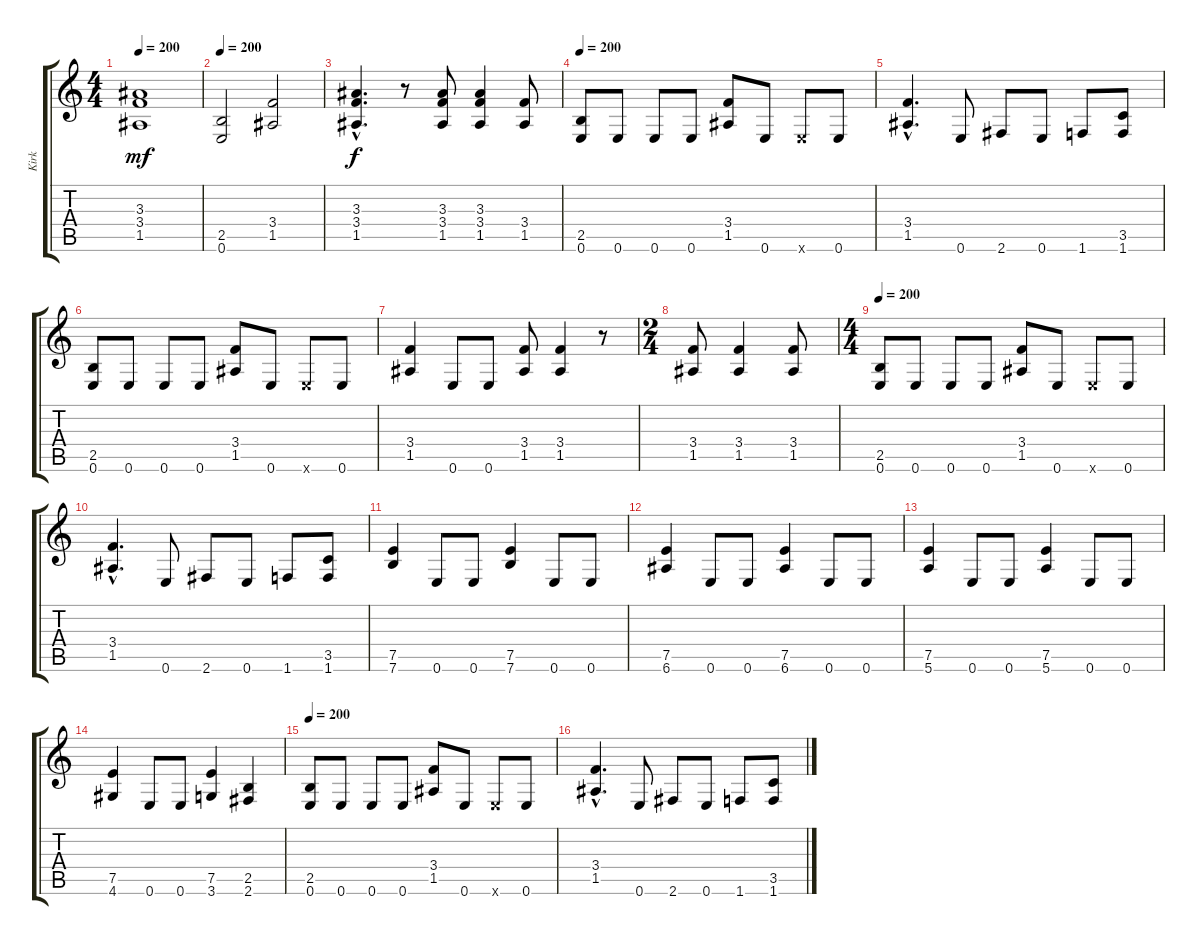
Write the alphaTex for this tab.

\track ("Kirk" "Kirk") {instrument distortionguitar}
\staff {score tabs}
\tuning (E4 B3 G3 D3 A2 E2) {hide}
\ts (4 4)
\tempo 200
\clef g2
\ks c
(3.3 3.4 1.5).1{dy mf} |
\tempo 200
(2.5 0.6).2 (3.4 1.5).2 |
(3.3{hac} 3.4{hac} 1.5{hac}).4{d dy f} r.8 (3.3 3.4 1.5).8 (3.3 3.4 1.5).4 (3.4 1.5).8 |
\tempo 200
(2.5 0.6).8 0.6.8 0.6.8 0.6.8 (3.4 1.5).8 0.6.8 0.6{x}.8 0.6.8 |
(3.4{hac} 1.5{hac}).4{d} 0.6.8 2.6.8 0.6.8 1.6.8 (3.5 1.6).8 |
(2.5 0.6).8 0.6.8 0.6.8 0.6.8 (3.4 1.5).8 0.6.8 0.6{x}.8 0.6.8 |
(3.4 1.5).4 0.6.8 0.6.8 (3.4 1.5).8 (3.4 1.5).4 r.8 |
\ts (2 4)
(3.4 1.5).8 (3.4 1.5).4 (3.4 1.5).8 |
\ts (4 4)
\tempo 200
(2.5 0.6).8 0.6.8 0.6.8 0.6.8 (3.4 1.5).8 0.6.8 0.6{x}.8 0.6.8 |
(3.4{hac} 1.5{hac}).4{d} 0.6.8 2.6.8 0.6.8 1.6.8 (3.5 1.6).8 |
(7.5 7.6).4 0.6.8 0.6.8 (7.5 7.6).4 0.6.8 0.6.8 |
(7.5 6.6).4 0.6.8 0.6.8 (7.5 6.6).4 0.6.8 0.6.8 |
(7.5 5.6).4 0.6.8 0.6.8 (7.5 5.6).4 0.6.8 0.6.8 |
(7.5 4.6).4 0.6.8 0.6.8 (7.5 3.6).4 (2.5 2.6).4 |
\tempo 200
(2.5 0.6).8 0.6.8 0.6.8 0.6.8 (3.4 1.5).8 0.6.8 0.6{x}.8 0.6.8 |
(3.4{hac} 1.5{hac}).4{d} 0.6.8 2.6.8 0.6.8 1.6.8 (3.5 1.6).8
